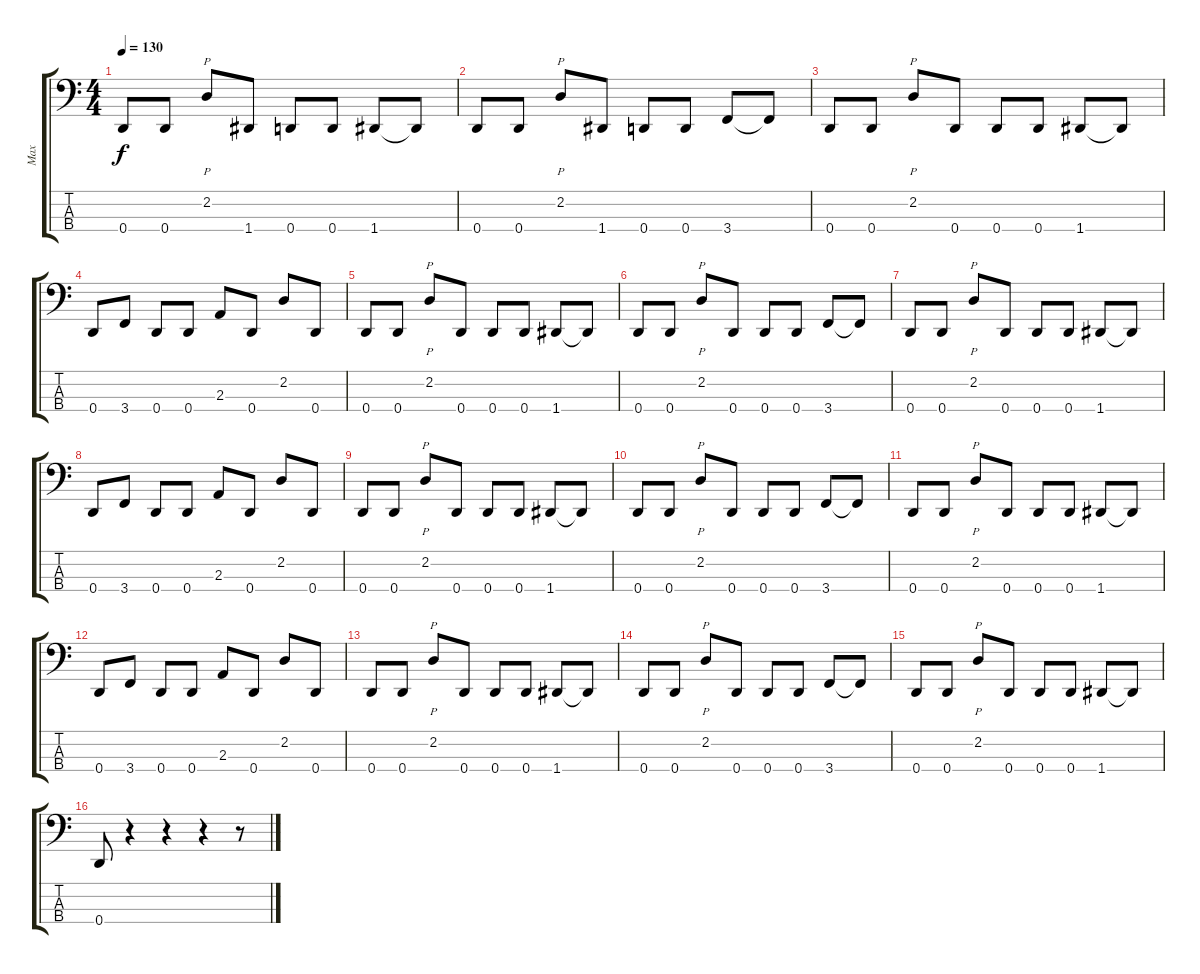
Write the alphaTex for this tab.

\track ("Max" "Max") {instrument slapbass1}
\staff {score tabs}
\tuning (F2 C2 G1 D1) {hide}
\ts (4 4)
\tempo 130
\clef f4
\ks c
0.4.8{dy f} 0.4.8 2.2.8{p} 1.4.8 0.4.8 0.4.8 1.4.8 1.4{t}.8 |
0.4.8 0.4.8 2.2.8{p} 1.4.8 0.4.8 0.4.8 3.4.8 3.4{t}.8 |
0.4.8 0.4.8 2.2.8{p} 0.4.8 0.4.8 0.4.8 1.4.8 1.4{t}.8 |
0.4.8 3.4.8 0.4.8 0.4.8 2.3.8 0.4.8 2.2.8 0.4.8 |
0.4.8 0.4.8 2.2.8{p} 0.4.8 0.4.8 0.4.8 1.4.8 1.4{t}.8 |
0.4.8 0.4.8 2.2.8{p} 0.4.8 0.4.8 0.4.8 3.4.8 3.4{t}.8 |
0.4.8 0.4.8 2.2.8{p} 0.4.8 0.4.8 0.4.8 1.4.8 1.4{t}.8 |
0.4.8 3.4.8 0.4.8 0.4.8 2.3.8 0.4.8 2.2.8 0.4.8 |
0.4.8 0.4.8 2.2.8{p} 0.4.8 0.4.8 0.4.8 1.4.8 1.4{t}.8 |
0.4.8 0.4.8 2.2.8{p} 0.4.8 0.4.8 0.4.8 3.4.8 3.4{t}.8 |
0.4.8 0.4.8 2.2.8{p} 0.4.8 0.4.8 0.4.8 1.4.8 1.4{t}.8 |
0.4.8 3.4.8 0.4.8 0.4.8 2.3.8 0.4.8 2.2.8 0.4.8 |
0.4.8 0.4.8 2.2.8{p} 0.4.8 0.4.8 0.4.8 1.4.8 1.4{t}.8 |
0.4.8 0.4.8 2.2.8{p} 0.4.8 0.4.8 0.4.8 3.4.8 3.4{t}.8 |
0.4.8 0.4.8 2.2.8{p} 0.4.8 0.4.8 0.4.8 1.4.8 1.4{t}.8 |
0.4.8 r.4 r.4 r.4 r.8
